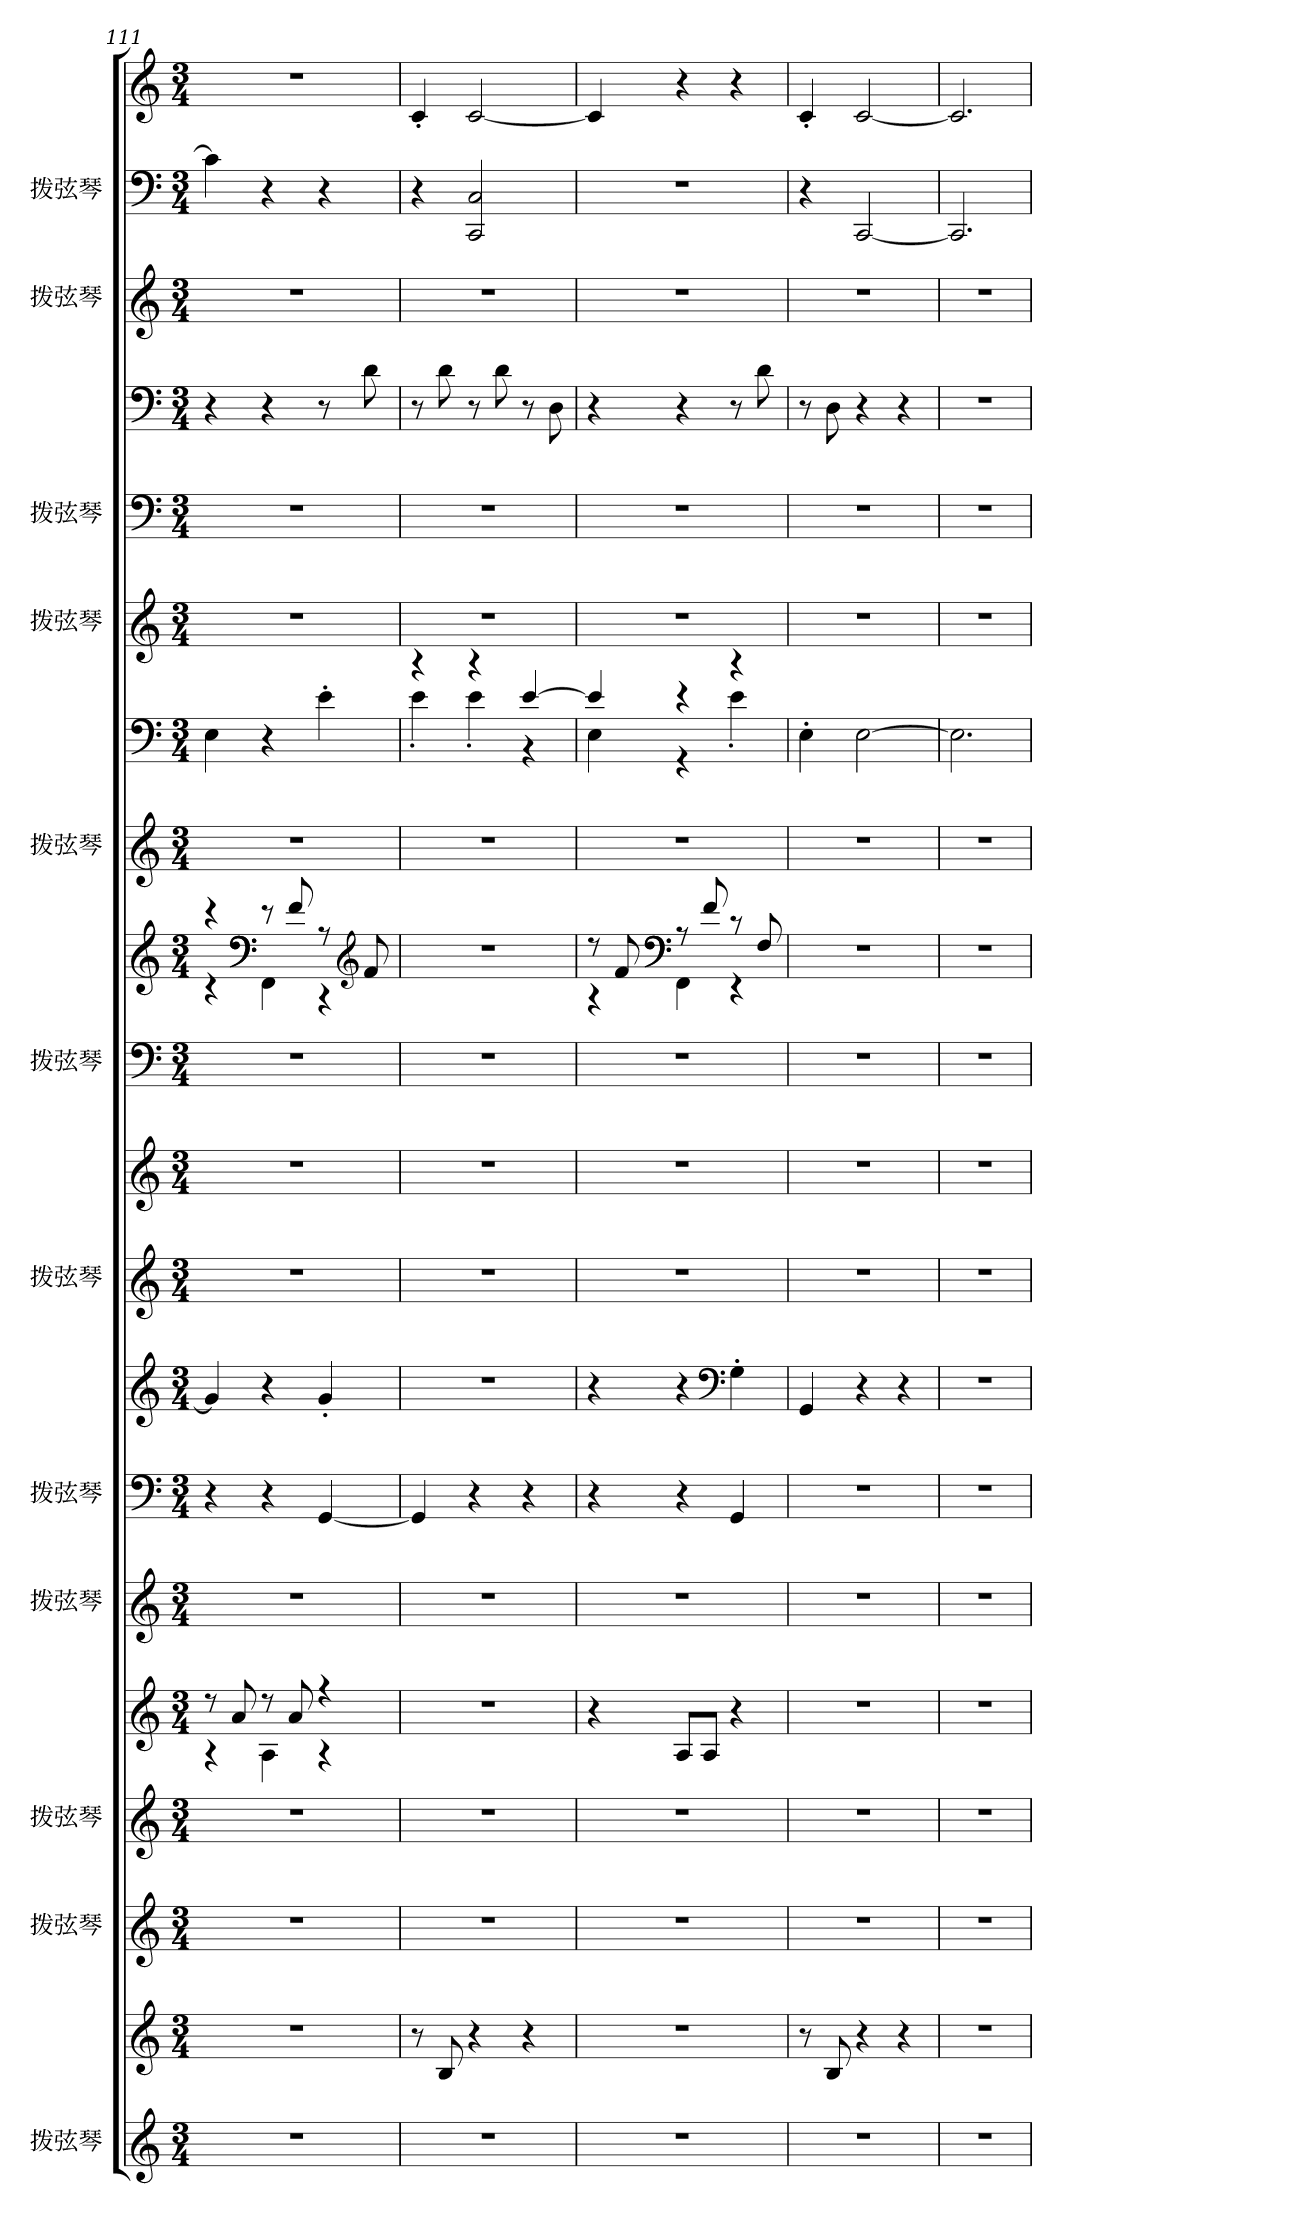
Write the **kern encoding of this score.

**kern	**kern	**kern	**kern	**kern	**kern	**kern	**kern	**kern	**kern	**kern	**kern	**kern	**kern	**kern	**kern	**kern	**kern	**kern	**kern
*part12	*part12	*part11	*part10	*part10	*part9	*part8	*part8	*part7	*part7	*part6	*part6	*part5	*part5	*part4	*part3	*part3	*part2	*part1	*part1
*staff20	*staff19	*staff18	*staff17	*staff16	*staff15	*staff14	*staff13	*staff12	*staff11	*staff10	*staff9	*staff8	*staff7	*staff6	*staff5	*staff4	*staff3	*staff2	*staff1
*I"拨弦琴	*	*I"拨弦琴	*I"拨弦琴	*	*I"拨弦琴	*I"拨弦琴	*	*I"拨弦琴	*	*I"拨弦琴	*	*I"拨弦琴	*	*I"拨弦琴	*I"拨弦琴	*	*I"拨弦琴	*I"拨弦琴	*
!!LO:PB:g=z
*clefG2	*clefG2	*clefG2	*clefG2	*clefG2	*clefG2	*clefF4	*clefG2	*clefG2	*clefG2	*clefF4	*clefG2	*clefG2	*clefF4	*clefG2	*clefF4	*clefF4	*clefG2	*clefF4	*clefG2
*k[]	*k[]	*k[]	*k[]	*k[]	*k[]	*k[]	*k[]	*k[]	*k[]	*k[]	*k[]	*k[]	*k[]	*k[]	*k[]	*k[]	*k[]	*k[]	*k[]
*M3/4	*M3/4	*M3/4	*M3/4	*M3/4	*M3/4	*M3/4	*M3/4	*M3/4	*M3/4	*M3/4	*M3/4	*M3/4	*M3/4	*M3/4	*M3/4	*M3/4	*M3/4	*M3/4	*M3/4
=111	=111	=111	=111	=111	=111	=111	=111	=111	=111	=111	=111	=111	=111	=111	=111	=111	=111	=111	=111
*	*	*	*	*^	*	*	*	*	*	*	*^	*	*	*	*	*	*	*	*
2.r	2.r	2.r	2.r	8r	4r	2.r	4r	4g/]	2.r	2.r	2.r	4r	4r	2.r	4E\	2.r	2.r	4r	2.r	4c\]	2.r
.	.	.	.	8a/	.	.	.	.	.	.	.	.	.	.	.	.	.	.	.	.	.
*	*	*	*	*	*	*	*	*	*	*	*	*clefF4	*	*	*	*	*	*	*	*	*
.	.	.	.	8r	4A\	.	4r	4r	.	.	.	8r	4FF\	.	4r	.	.	4r	.	4r	.
.	.	.	.	8a/	.	.	.	.	.	.	.	8f/	.	.	.	.	.	.	.	.	.
.	.	.	.	4r	4r	.	[4GG/	4g'/	.	.	.	8r	4r	.	4e'\	.	.	8r	.	4r	.
*	*	*	*	*	*	*	*	*	*	*	*	*clefG2	*	*	*	*	*	*	*	*	*
.	.	.	.	.	.	.	.	.	.	.	.	8f/	.	.	.	.	.	8d\	.	.	.
*	*	*	*	*v	*v	*	*	*	*	*	*	*v	*v	*	*	*	*	*	*	*	*
=112	=112	=112	=112	=112	=112	=112	=112	=112	=112	=112	=112	=112	=112	=112	=112	=112	=112	=112	=112
*	*	*	*	*	*	*	*	*	*	*	*	*	*^	*	*	*	*	*	*
2.r	8r	2.r	2.r	2.r	2.r	4GG/]	2.r	2.r	2.r	2.r	2.r	2.r	4r	4e'\	2.r	2.r	8r	2.r	4r	4c'/
.	8B/	.	.	.	.	.	.	.	.	.	.	.	.	.	.	.	8d\	.	.	.
.	4r	.	.	.	.	4r	.	.	.	.	.	.	4r	4e'\	.	.	8r	.	2CC/ 2C/	[2c/
.	.	.	.	.	.	.	.	.	.	.	.	.	.	.	.	.	8d\	.	.	.
.	4r	.	.	.	.	4r	.	.	.	.	.	.	[4e/	4r	.	.	8r	.	.	.
.	.	.	.	.	.	.	.	.	.	.	.	.	.	.	.	.	8D\	.	.	.
=113	=113	=113	=113	=113	=113	=113	=113	=113	=113	=113	=113	=113	=113	=113	=113	=113	=113	=113	=113	=113
*	*	*	*	*	*	*	*	*	*	*	*^	*	*	*	*	*	*	*	*	*
2.r	2.r	2.r	2.r	4r	2.r	4r	4r	2.r	2.r	2.r	8r	4r	2.r	4e/]	4E\	2.r	2.r	4r	2.r	2.r	4c/]
.	.	.	.	.	.	.	.	.	.	.	8f/	.	.	.	.	.	.	.	.	.	.
*	*	*	*	*	*	*	*	*	*	*	*clefF4	*	*	*	*	*	*	*	*	*	*
.	.	.	.	8A/L	.	4r	4r	.	.	.	8r	4FF\	.	4r	4r	.	.	4r	.	.	4r
.	.	.	.	8A/J	.	.	.	.	.	.	8f/	.	.	.	.	.	.	.	.	.	.
*	*	*	*	*	*	*	*clefF4	*	*	*	*	*	*	*	*	*	*	*	*	*	*
.	.	.	.	4r	.	4GG/	4G'\	.	.	.	8r	4r	.	4r	4e'\	.	.	8r	.	.	4r
.	.	.	.	.	.	.	.	.	.	.	8F/	.	.	.	.	.	.	8d\	.	.	.
*	*	*	*	*	*	*	*	*	*	*	*v	*v	*	*v	*v	*	*	*	*	*	*
=114	=114	=114	=114	=114	=114	=114	=114	=114	=114	=114	=114	=114	=114	=114	=114	=114	=114	=114	=114
2.r	8r	2.r	2.r	2.r	2.r	2.r	4GG/	2.r	2.r	2.r	2.r	2.r	4E'\	2.r	2.r	8r	2.r	4r	4c'/
.	8B/	.	.	.	.	.	.	.	.	.	.	.	.	.	.	8D\	.	.	.
.	4r	.	.	.	.	.	4r	.	.	.	.	.	[2E\	.	.	4r	.	[2CC/	[2c/
.	4r	.	.	.	.	.	4r	.	.	.	.	.	.	.	.	4r	.	.	.
=115	=115	=115	=115	=115	=115	=115	=115	=115	=115	=115	=115	=115	=115	=115	=115	=115	=115	=115	=115
2.r	2.r	2.r	2.r	2.r	2.r	2.r	2.r	2.r	2.r	2.r	2.r	2.r	2.E\]	2.r	2.r	2.r	2.r	2.CC/]	2.c/]
=	=	=	=	=	=	=	=	=	=	=	=	=	=	=	=	=	=	=	=
*-	*-	*-	*-	*-	*-	*-	*-	*-	*-	*-	*-	*-	*-	*-	*-	*-	*-	*-	*-
